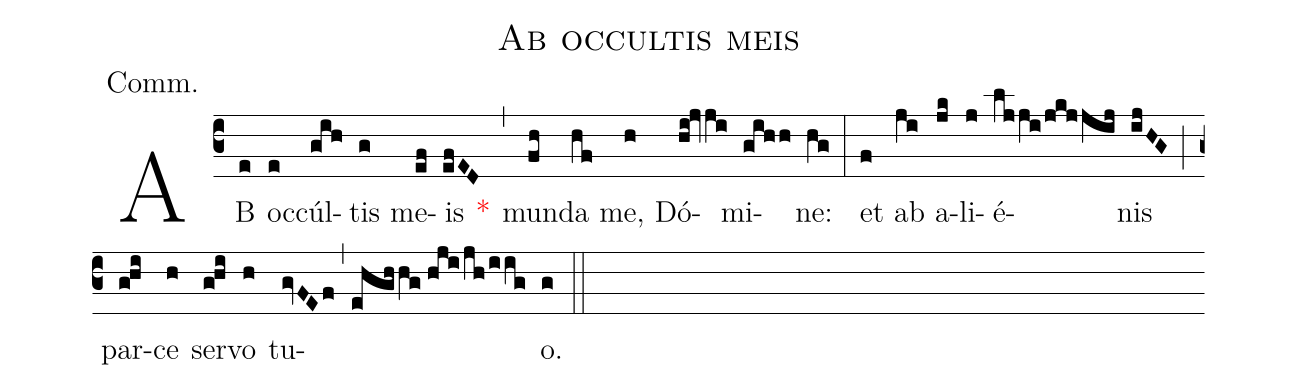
name:Ab occultis meis;
annotation:Comm.;
mode:IV.;
office-part:Communion;
%%
(c3) AB(e) oc(e)cúl(gih)tis(g) me(ef)is(efED) <v>\red{*}</v>(,) mun(fh)da(hf) me,(h) Dó(hi!jvji)mi(gihh)ne:(hg) (:) et(f) ab(ji) a(jk)li(j)é(ljji/jkjjij)nis(ijHG) (;) par(g!hi)ce(h) ser(g!hi)vo(h) tu(gvFEf,ehghhg//hji/jh/iig)o.(g) (::)
